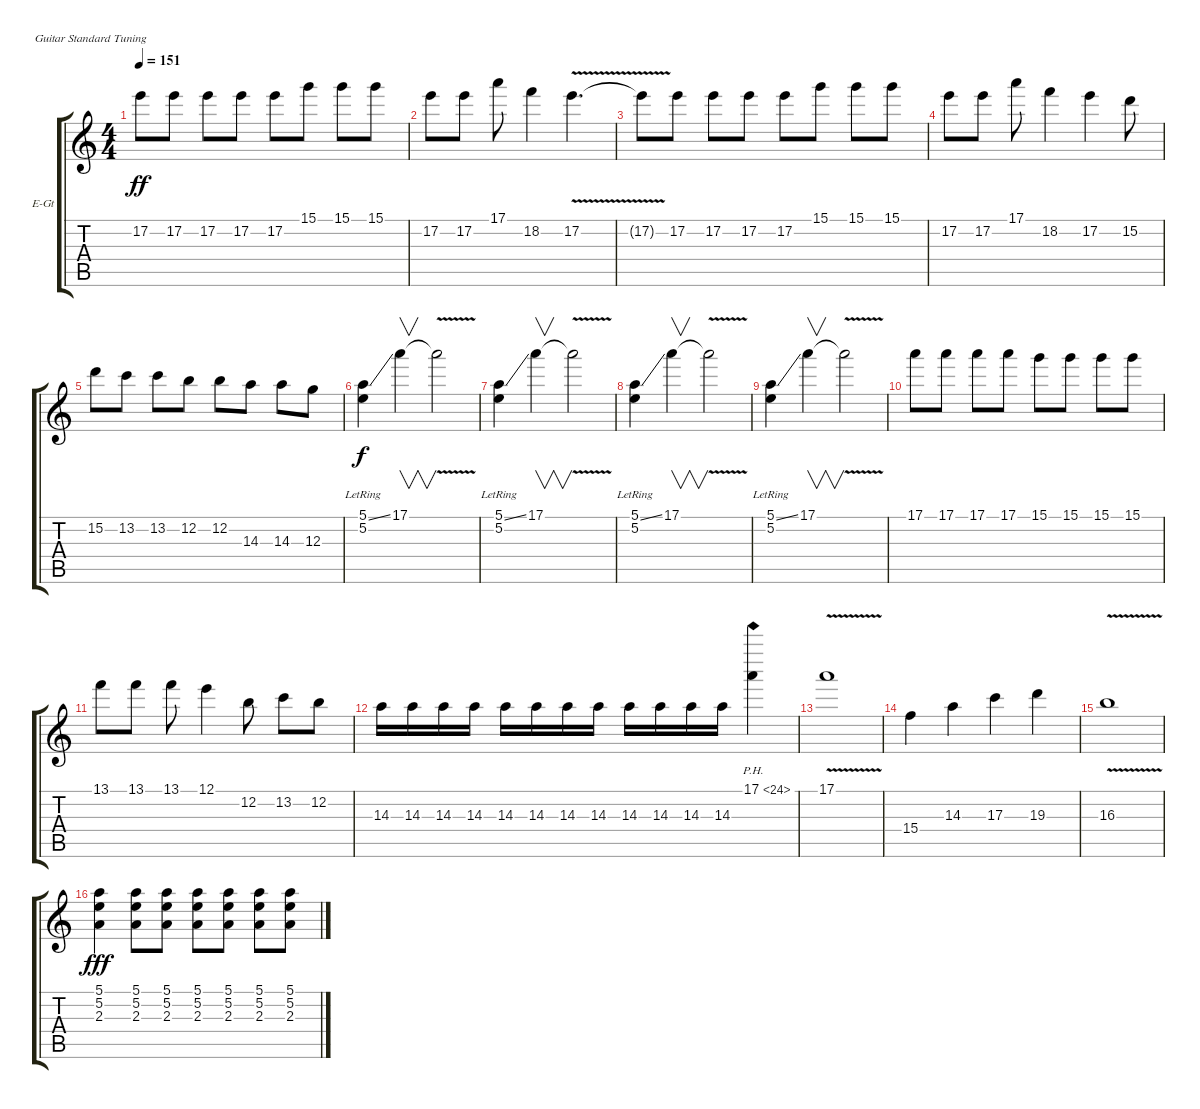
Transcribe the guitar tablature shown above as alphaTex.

\defaultSystemsLayout 4
\bracketExtendMode groupsimilarinstruments
\firstSystemTrackNameOrientation horizontal
\otherSystemsTrackNameOrientation horizontal
\track ("Turner" "E-Gt") {instrument electricguitarclean}
\staff {score tabs}
\tuning (E4 B3 G3 D3 A2 E2)
\ts (4 4)
\tempo 151
\clef g2
\ks c
17.2{t}.8{dy ff} 17.2.8 17.2.8 17.2.8 17.2.8 15.1.8 15.1.8 15.1.8 |
17.2.8 17.2.8 17.1.8 18.2.4 17.2{v}.4{d} |
17.2{t}.8 17.2.8 17.2.8 17.2.8 17.2.8 15.1.8 15.1.8 15.1.8 |
17.2.8 17.2.8 17.1.8 18.2.4 17.2.4 15.2.8 |
15.2.8 13.2.8 13.2.8 12.2.8 12.2.8 14.3.8 14.3.8 12.3.8 |
(5.1{ss} 5.2{lr}).4{dy f} 17.1.4{v} 17.1{v t}.2 |
(5.1{ss} 5.2{lr}).4 17.1.4{v} 17.1{v t}.2 |
(5.1{ss} 5.2{lr}).4 17.1.4{v} 17.1{v t}.2 |
(5.1{ss} 5.2{lr}).4 17.1.4{v} 17.1{v t}.2 |
17.1.8 17.1.8 17.1.8 17.1.8 15.1.8 15.1.8 15.1.8 15.1.8 |
13.1.8 13.1.8 13.1.8 12.1.4 12.2.8 13.2.8 12.2.8 |
14.3.16 14.3.16 14.3.16 14.3.16 14.3.16 14.3.16 14.3.16 14.3.16 14.3.16 14.3.16 14.3.16 14.3.16 17.1{ph 7}.4 |
17.1{v}.1 |
15.4.4 14.3.4 17.3.4 19.3.4 |
16.3{v}.1 |
(2.3 5.1 5.2).4{dy fff} (2.3 5.2 5.1).8 (2.3 5.2 5.1).8 (2.3 5.2 5.1).8 (2.3 5.2 5.1).8 (2.3 5.2 5.1).8 (2.3 5.2 5.1).8
